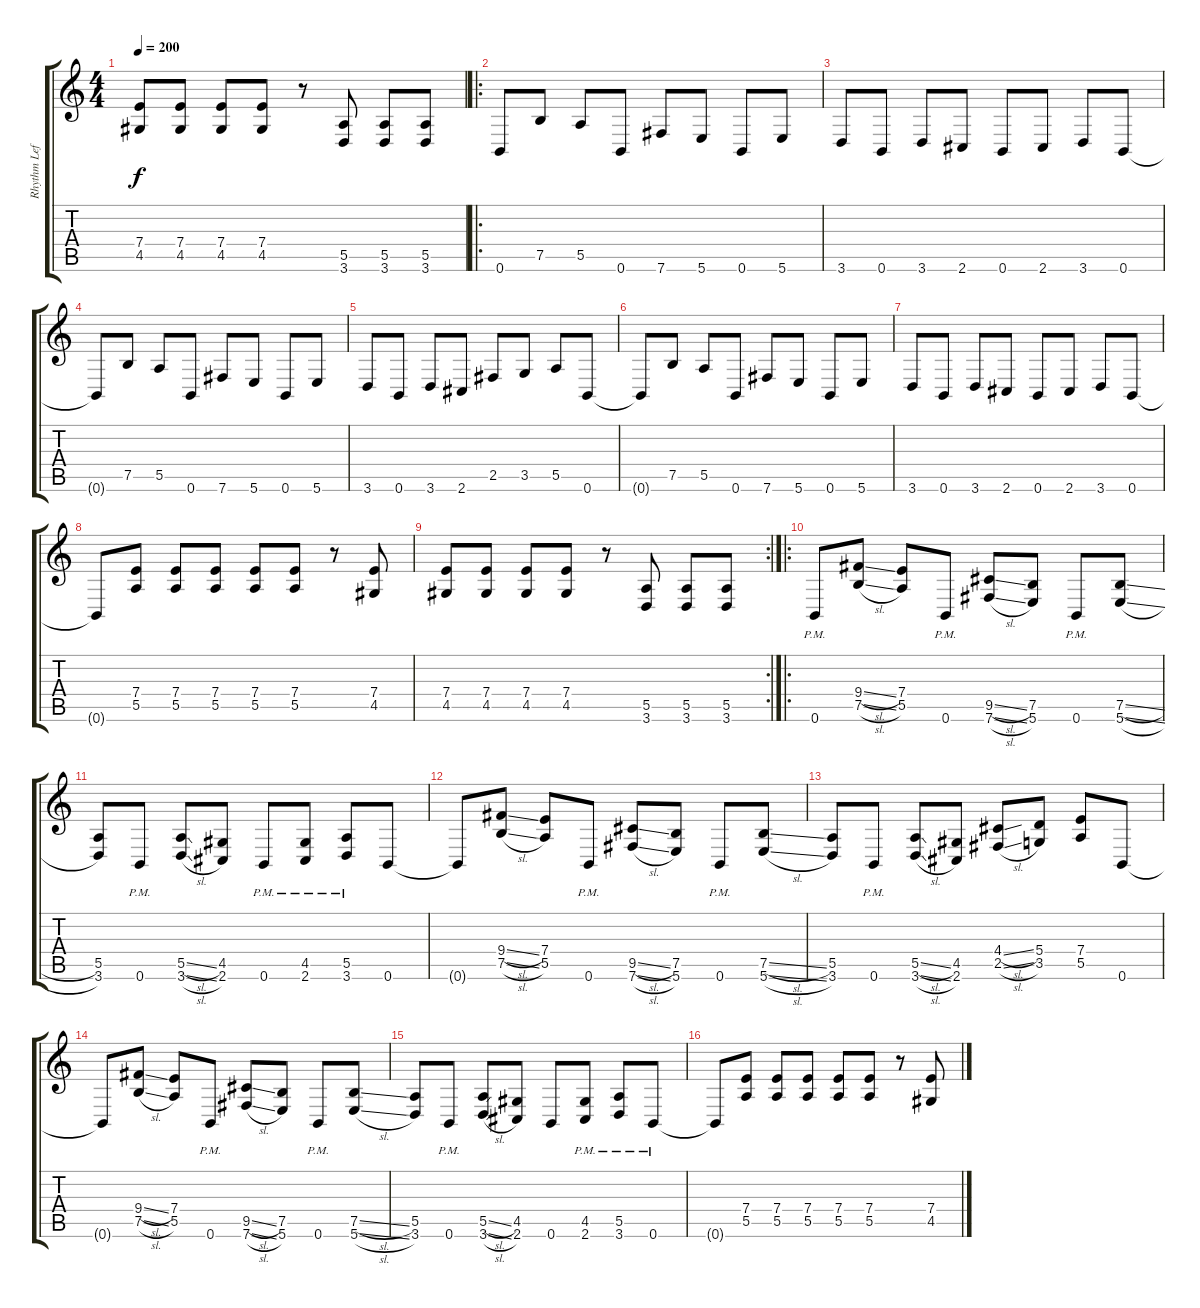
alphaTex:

\track ("Rhythm Left" "Rhythm Lef") {instrument overdrivenguitar}
\staff {score tabs}
\tuning (B3 Gb3 D3 A2 E2 B1) {hide}
\ts (4 4)
\tempo 200
\clef g2
\ks c
(7.4 4.5).8{dy f} (7.4 4.5).8 (7.4 4.5).8 (7.4 4.5).8 r.8 (5.5 3.6).8 (5.5 3.6).8 (5.5 3.6).8 |
\ro
0.6.8 7.5.8 5.5.8 0.6.8 7.6.8 5.6.8 0.6.8 5.6.8 |
3.6.8 0.6.8 3.6.8 2.6.8 0.6.8 2.6.8 3.6.8 0.6.8 |
0.6{t}.8 7.5.8 5.5.8 0.6.8 7.6.8 5.6.8 0.6.8 5.6.8 |
3.6.8 0.6.8 3.6.8 2.6.8 2.5.8 3.5.8 5.5.8 0.6.8 |
0.6{t}.8 7.5.8 5.5.8 0.6.8 7.6.8 5.6.8 0.6.8 5.6.8 |
3.6.8 0.6.8 3.6.8 2.6.8 0.6.8 2.6.8 3.6.8 0.6.8 |
0.6{t}.8 (7.4 5.5).8 (7.4 5.5).8 (7.4 5.5).8 (7.4 5.5).8 (7.4 5.5).8 r.8 (7.4 4.5).8 |
\rc 2
(7.4 4.5).8 (7.4 4.5).8 (7.4 4.5).8 (7.4 4.5).8 r.8 (5.5 3.6).8 (5.5 3.6).8 (5.5 3.6).8 |
\ro
0.6{pm}.8 (9.4{sl} 7.5{sl}).8 (7.4 5.5).8 0.6{pm}.8 (9.5{sl} 7.6{sl}).8 (7.5 5.6).8 0.6{pm}.8 (7.5{sl} 5.6{sl}).8 |
(5.5 3.6).8 0.6{pm}.8 (5.5{sl} 3.6{sl}).8 (4.5 2.6).8 0.6{pm}.8 (4.5{pm} 2.6{pm}).8 (5.5{pm} 3.6{pm}).8 0.6.8 |
0.6{t}.8 (9.4{sl} 7.5{sl}).8 (7.4 5.5).8 0.6{pm}.8 (9.5{sl} 7.6{sl}).8 (7.5 5.6).8 0.6{pm}.8 (7.5{sl} 5.6{sl}).8 |
(5.5 3.6).8 0.6{pm}.8 (5.5{sl} 3.6{sl}).8 (4.5 2.6).8 (4.4{sl} 2.5{sl}).8 (5.4 3.5).8 (7.4 5.5).8 0.6.8 |
0.6{t}.8 (9.4{sl} 7.5{sl}).8 (7.4 5.5).8 0.6{pm}.8 (9.5{sl} 7.6{sl}).8 (7.5 5.6).8 0.6{pm}.8 (7.5{sl} 5.6{sl}).8 |
(5.5 3.6).8 0.6{pm}.8 (5.5{sl} 3.6{sl}).8 (4.5 2.6).8 0.6.8 (4.5{pm} 2.6{pm}).8 (5.5{pm} 3.6{pm}).8 0.6{pm}.8 |
0.6{t}.8 (7.4 5.5).8 (7.4 5.5).8 (7.4 5.5).8 (7.4 5.5).8 (7.4 5.5).8 r.8 (7.4 4.5).8
